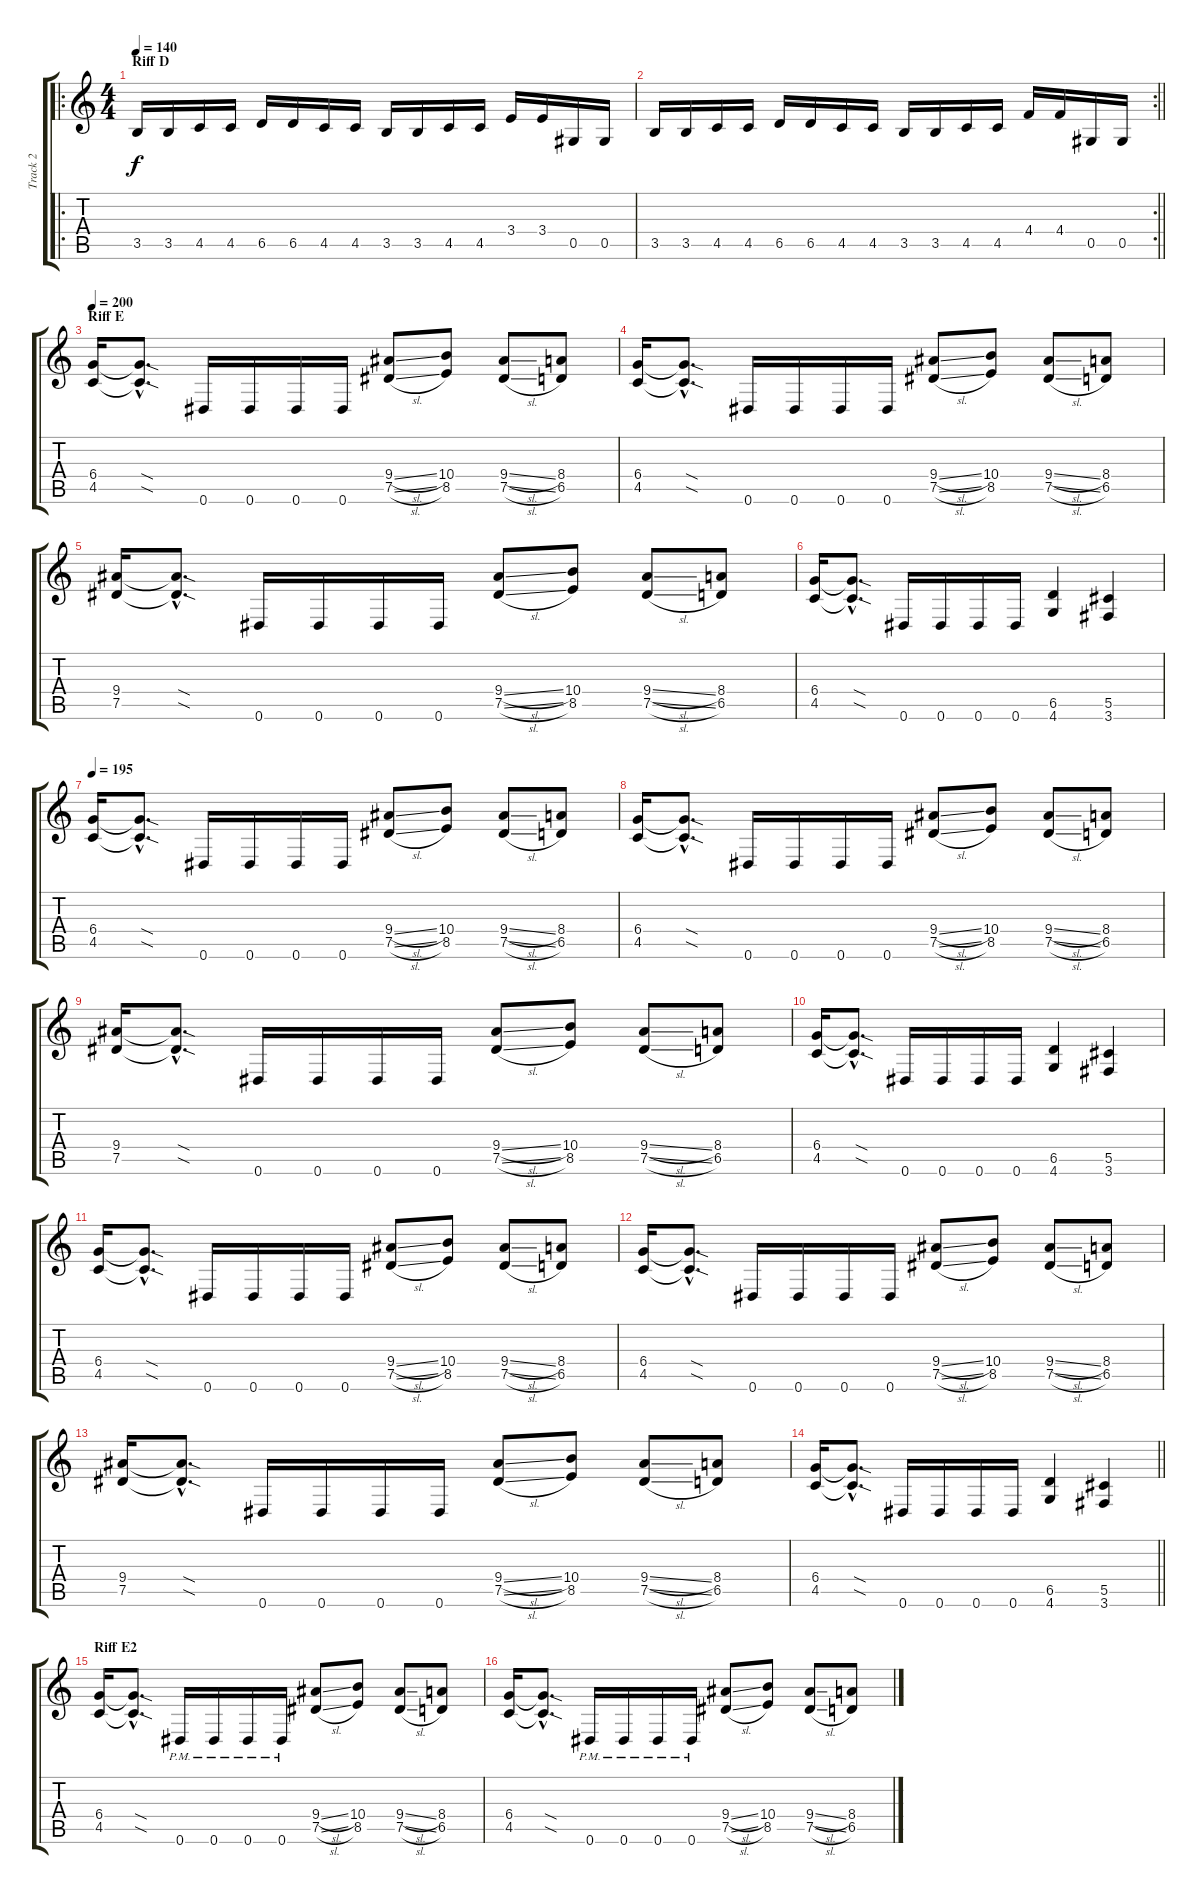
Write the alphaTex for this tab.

\track ("Track 2" "Track 2") {instrument distortionguitar}
\staff {score tabs}
\tuning (Eb4 Bb3 Gb3 Db3 Ab2 Eb2) {hide}
\ro
\ts (4 4)
\section ("" "Riff D")
\tempo 140
\clef g2
\ks c
3.5.16{dy f} 3.5.16 4.5.16 4.5.16 6.5.16 6.5.16 4.5.16 4.5.16 3.5.16 3.5.16 4.5.16 4.5.16 3.4.16 3.4.16 0.5.16 0.5.16 |
\rc 2
\barLineRight lightlight
3.5.16 3.5.16 4.5.16 4.5.16 6.5.16 6.5.16 4.5.16 4.5.16 3.5.16 3.5.16 4.5.16 4.5.16 4.4.16 4.4.16 0.5.16 0.5.16 |
\section ("" "Riff E")
\tempo 200
(6.4 4.5).16 (6.4{sod hac t} 4.5{sod hac t}).8{d} 0.6.16 0.6.16 0.6.16 0.6.16 (9.4{sl} 7.5{sl}).8 (10.4 8.5).8 (9.4{sl} 7.5{sl}).8 (8.4 6.5).8 |
(6.4 4.5).16 (6.4{sod hac t} 4.5{sod hac t}).8{d} 0.6.16 0.6.16 0.6.16 0.6.16 (9.4{sl} 7.5{sl}).8 (10.4 8.5).8 (9.4{sl} 7.5{sl}).8 (8.4 6.5).8 |
(9.4 7.5).16 (9.4{sod hac t} 7.5{sod hac t}).8{d} 0.6.16 0.6.16 0.6.16 0.6.16 (9.4{sl} 7.5{sl}).8 (10.4 8.5).8 (9.4{sl} 7.5{sl}).8 (8.4 6.5).8 |
(6.4 4.5).16 (6.4{sod hac t} 4.5{sod hac t}).8{d} 0.6.16 0.6.16 0.6.16 0.6.16 (6.5 4.6).4 (5.5 3.6).4 |
\tempo 195
(6.4 4.5).16 (6.4{sod hac t} 4.5{sod hac t}).8{d} 0.6.16 0.6.16 0.6.16 0.6.16 (9.4{sl} 7.5{sl}).8 (10.4 8.5).8 (9.4{sl} 7.5{sl}).8 (8.4 6.5).8 |
(6.4 4.5).16 (6.4{sod hac t} 4.5{sod hac t}).8{d} 0.6.16 0.6.16 0.6.16 0.6.16 (9.4{sl} 7.5{sl}).8 (10.4 8.5).8 (9.4{sl} 7.5{sl}).8 (8.4 6.5).8 |
(9.4 7.5).16 (9.4{sod hac t} 7.5{sod hac t}).8{d} 0.6.16 0.6.16 0.6.16 0.6.16 (9.4{sl} 7.5{sl}).8 (10.4 8.5).8 (9.4{sl} 7.5{sl}).8 (8.4 6.5).8 |
(6.4 4.5).16 (6.4{sod hac t} 4.5{sod hac t}).8{d} 0.6.16 0.6.16 0.6.16 0.6.16 (6.5 4.6).4 (5.5 3.6).4 |
(6.4 4.5).16 (6.4{sod hac t} 4.5{sod hac t}).8{d} 0.6.16 0.6.16 0.6.16 0.6.16 (9.4{sl} 7.5{sl}).8 (10.4 8.5).8 (9.4{sl} 7.5{sl}).8 (8.4 6.5).8 |
(6.4 4.5).16 (6.4{sod hac t} 4.5{sod hac t}).8{d} 0.6.16 0.6.16 0.6.16 0.6.16 (9.4{sl} 7.5{sl}).8 (10.4 8.5).8 (9.4{sl} 7.5{sl}).8 (8.4 6.5).8 |
(9.4 7.5).16 (9.4{sod hac t} 7.5{sod hac t}).8{d} 0.6.16 0.6.16 0.6.16 0.6.16 (9.4{sl} 7.5{sl}).8 (10.4 8.5).8 (9.4{sl} 7.5{sl}).8 (8.4 6.5).8 |
\barLineRight lightlight
(6.4 4.5).16 (6.4{sod hac t} 4.5{sod hac t}).8{d} 0.6.16 0.6.16 0.6.16 0.6.16 (6.5 4.6).4 (5.5 3.6).4 |
\section ("" "Riff E2")
(6.4 4.5).16 (6.4{sod hac t} 4.5{sod hac t}).8{d} 0.6{pm}.16 0.6{pm}.16 0.6{pm}.16 0.6{pm}.16 (9.4{sl} 7.5{sl}).8 (10.4 8.5).8 (9.4{sl} 7.5{sl}).8 (8.4 6.5).8 |
(6.4 4.5).16 (6.4{sod hac t} 4.5{sod hac t}).8{d} 0.6{pm}.16 0.6{pm}.16 0.6{pm}.16 0.6{pm}.16 (9.4{sl} 7.5{sl}).8 (10.4 8.5).8 (9.4{sl} 7.5{sl}).8 (8.4 6.5).8
